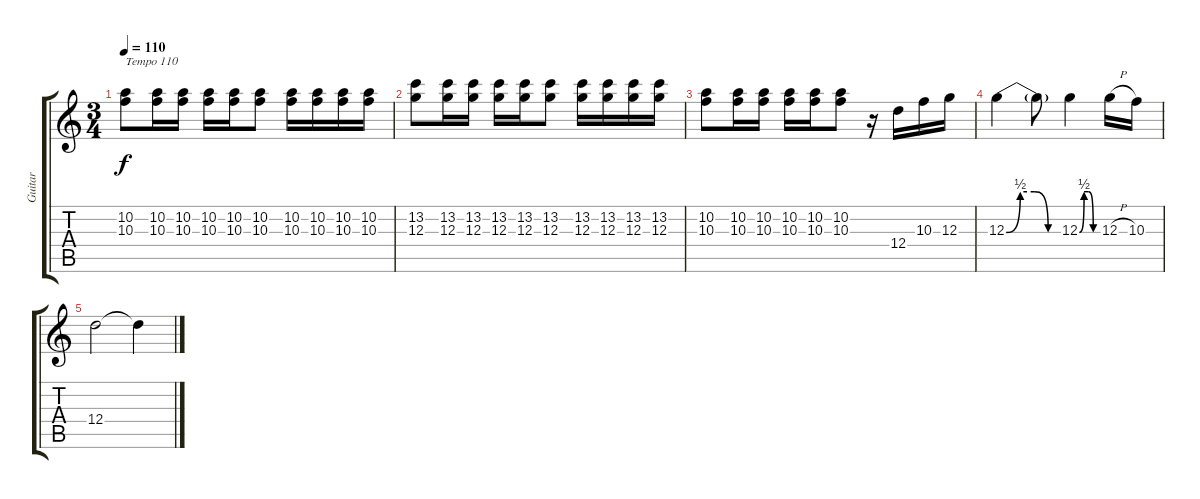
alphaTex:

\track ("Guitar" "Guitar") {instrument overdrivenguitar}
\staff {score tabs}
\tuning (E4 B3 G3 D3 A2 E2) {hide}
\ts (3 4)
\tempo 110
\clef g2
\ks c
(10.2 10.3).8{txt "Tempo 110" dy f} (10.2 10.3).16 (10.2 10.3).16 (10.2 10.3).16 (10.2 10.3).16 (10.2 10.3).8 (10.2 10.3).16 (10.2 10.3).16 (10.2 10.3).16 (10.2 10.3).16 |
(13.2 12.3).8 (13.2 12.3).16 (13.2 12.3).16 (13.2 12.3).16 (13.2 12.3).16 (13.2 12.3).8 (13.2 12.3).16 (13.2 12.3).16 (13.2 12.3).16 (13.2 12.3).16 |
(10.2 10.3).8 (10.2 10.3).16 (10.2 10.3).16 (10.2 10.3).16 (10.2 10.3).16 (10.2 10.3).8 r.16 12.4.16 10.3.16 12.3.16 |
12.3{be (custom 0 0 15 2 30 2 45 0 60 0)}.4 12.3{t}.8 12.3{be (custom 0 0 15 2 30 2 45 0 60 0)}.4 12.3{h}.16 10.3.16 |
12.4.2 12.4{t}.4
